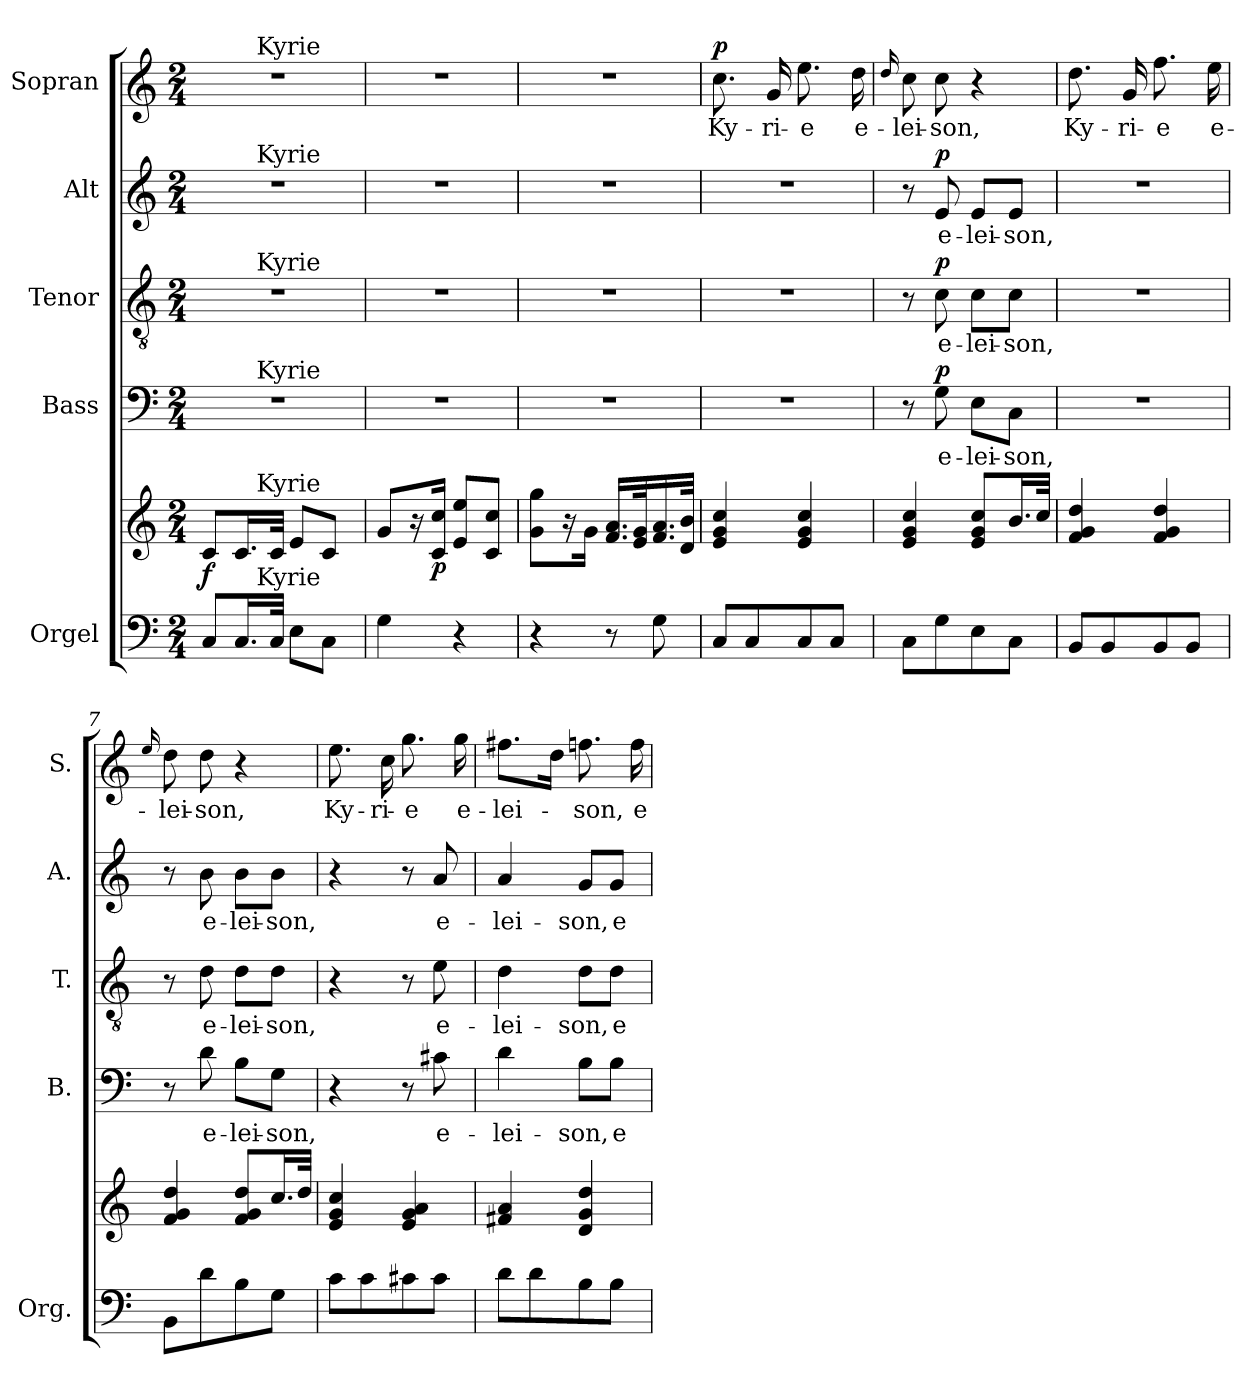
**kern	**kern	**dynam	**kern	**text	**dynam	**kern	**text	**dynam	**kern	**text	**dynam	**kern	**text	**dynam
*part5	*part5	*part5	*part4	*part4	*part4	*part3	*part3	*part3	*part2	*part2	*part2	*part1	*part1	*part1
*staff6	*staff5	*staff5/6	*staff4	*staff4	*staff4	*staff3	*staff3	*staff3	*staff2	*staff2	*staff2	*staff1	*staff1	*staff1
*I"Orgel	*	*	*I"Bass	*	*	*I"Tenor	*	*	*I"Alt	*	*	*I"Sopran	*	*
*I'Org.	*	*	*I'B.	*	*	*I'T.	*	*	*I'A.	*	*	*I'S.	*	*
*clefF4	*clefG2	*	*clefF4	*	*	*clefGv2	*	*	*clefG2	*	*	*clefG2	*	*
*k[]	*k[]	*	*k[]	*	*	*k[]	*	*	*k[]	*	*	*k[]	*	*
*C:	*C:	*	*C:	*	*	*C:	*	*	*C:	*	*	*C:	*	*
*M2/4	*M2/4	*	*M2/4	*	*	*M2/4	*	*	*M2/4	*	*	*M2/4	*	*
=1	=1	=1	=1	=1	=1	=1	=1	=1	=1	=1	=1	=1	=1	=1
!	!	!	!	!	!	!	!	!	!	!	!	!LO:TX:a:Bi:t=Andante	!	!
!	!	!	!	!	!	!	!	!	!LO:TX:a:Bi:t=Andante	!	!	!	!	!
!	!	!	!	!	!	!LO:TX:a:Bi:t=Andante	!	!	!	!	!	!	!	!
!	!	!	!LO:TX:a:Bi:t=Andante	!	!	!	!	!	!	!	!	!	!	!
!	!LO:TX:a:Bi:t=Andante	!	!	!	!	!	!	!	!	!	!	!	!	!
!LO:TX:a:Bi:t=Andante	!	!	!	!	!	!	!	!	!	!	!	!	!	!
!	!	!LO:DY:b	!	!	!	!	!	!	!	!	!	!	!	!
*^	*^	*	*^	*	*	*^	*	*	*^	*	*	*^	*	*
8C/L	8.ryy	8c/L	8.ryy	f	2r	8.ryy	.	.	2r	8.ryy	.	.	2r	8.ryy	.	.	2r	8.ryy	.	.
16.C/L	.	16.c/L	.	.	.	.	.	.	.	.	.	.	.	.	.	.	.	.	.	.
!	!	!	!	!	!	!	!	!	!	!	!	!	!	!	!	!	!	!LO:TX:a:t=Kyrie	!	!
!	!	!	!	!	!	!	!	!	!	!	!	!	!	!LO:TX:a:t=Kyrie	!	!	!	!	!	!
!	!	!	!	!	!	!	!	!	!	!LO:TX:a:t=Kyrie	!	!	!	!	!	!	!	!	!	!
!	!	!	!	!	!	!LO:TX:a:t=Kyrie	!	!	!	!	!	!	!	!	!	!	!	!	!	!
!	!	!	!LO:TX:a:t=Kyrie	!	!	!	!	!	!	!	!	!	!	!	!	!	!	!	!	!
!	!LO:TX:a:t=Kyrie	!	!	!	!	!	!	!	!	!	!	!	!	!	!	!	!	!	!	!
.	4ryy	.	4ryy	.	.	4ryy	.	.	.	4ryy	.	.	.	4ryy	.	.	.	4ryy	.	.
32C/JJk	.	32c/JJk	.	.	.	.	.	.	.	.	.	.	.	.	.	.	.	.	.	.
8E\L	.	8e/L	.	.	.	.	.	.	.	.	.	.	.	.	.	.	.	.	.	.
8C\J	.	8c/J	.	.	.	.	.	.	.	.	.	.	.	.	.	.	.	.	.	.
.	16ryy	.	16ryy	.	.	16ryy	.	.	.	16ryy	.	.	.	16ryy	.	.	.	16ryy	.	.
*v	*v	*	*	*	*v	*v	*	*	*v	*v	*	*	*v	*v	*	*	*v	*v	*	*
*	*v	*v	*	*	*	*	*	*	*	*	*	*	*	*	*
=2	=2	=2	=2	=2	=2	=2	=2	=2	=2	=2	=2	=2	=2	=2
4G\	8g/L	.	2r	.	.	2r	.	.	2r	.	.	2r	.	.
.	16r	.	.	.	.	.	.	.	.	.	.	.	.	.
!	!	!LO:DY:b	!	!	!	!	!	!	!	!	!	!	!	!
.	16c/ 16cc/Jk	p	.	.	.	.	.	.	.	.	.	.	.	.
4r	8e/ 8ee/L	.	.	.	.	.	.	.	.	.	.	.	.	.
.	8c/ 8cc/J	.	.	.	.	.	.	.	.	.	.	.	.	.
=3	=3	=3	=3	=3	=3	=3	=3	=3	=3	=3	=3	=3	=3	=3
4r	8g\ 8gg\L	.	2r	.	.	2r	.	.	2r	.	.	2r	.	.
.	16r	.	.	.	.	.	.	.	.	.	.	.	.	.
.	16g\Jk	.	.	.	.	.	.	.	.	.	.	.	.	.
8r	16.f/ 16.a/LL	.	.	.	.	.	.	.	.	.	.	.	.	.
.	32e/ 32g/k	.	.	.	.	.	.	.	.	.	.	.	.	.
8G\	16.f/ 16.a/	.	.	.	.	.	.	.	.	.	.	.	.	.
.	32d/ 32b/JJk	.	.	.	.	.	.	.	.	.	.	.	.	.
=4	=4	=4	=4	=4	=4	=4	=4	=4	=4	=4	=4	=4	=4	=4
!	!	!	!	!	!	!	!	!	!	!	!	!	!LO:LY:b	!LO:DY:a
8C/L	4e/ 4g/ 4cc/	.	2r	.	.	2r	.	.	2r	.	.	8.cc\	Ky-	p
8C/	.	.	.	.	.	.	.	.	.	.	.	.	.	.
!	!	!	!	!	!	!	!	!	!	!	!	!	!LO:LY:b	!
.	.	.	.	.	.	.	.	.	.	.	.	16g/	-ri-	.
!	!	!	!	!	!	!	!	!	!	!	!	!	!LO:LY:b	!
8C/	4e/ 4g/ 4cc/	.	.	.	.	.	.	.	.	.	.	8.ee\	-e	.
8C/J	.	.	.	.	.	.	.	.	.	.	.	.	.	.
!	!	!	!	!	!	!	!	!	!	!	!	!	!LO:LY:b	!
.	.	.	.	.	.	.	.	.	.	.	.	16dd\	e-	.
=5	=5	=5	=5	=5	=5	=5	=5	=5	=5	=5	=5	=5	=5	=5
.	.	.	.	.	.	.	.	.	.	.	.	16qqdd/	.	.
!	!	!	!	!	!	!	!	!	!	!	!	!	!LO:LY:b	!
8C\L	4e/ 4g/ 4cc/	.	8r	.	.	8r	.	.	8r	.	.	8cc\	-lei-	.
!	!	!	!	!LO:LY:b	!LO:DY:a	!	!LO:LY:b	!LO:DY:a	!	!LO:LY:b	!LO:DY:a	!	!LO:LY:b	!
8G\	.	.	8G\	e-	p	8c\	e-	p	8e/	e-	p	8cc\	-son,	.
!	!	!	!	!LO:LY:b	!	!	!LO:LY:b	!	!	!LO:LY:b	!	!	!	!
8E\	8e/ 8g/ 8cc/L	.	8E\L	-lei-	.	8c\L	-lei-	.	8e/L	-lei-	.	4r	.	.
!	!	!	!	!LO:LY:b	!	!	!LO:LY:b	!	!	!LO:LY:b	!	!	!	!
8C\J	16.b/L	.	8C\J	-son,	.	8c\J	-son,	.	8e/J	-son,	.	.	.	.
.	32cc/JJk	.	.	.	.	.	.	.	.	.	.	.	.	.
=6	=6	=6	=6	=6	=6	=6	=6	=6	=6	=6	=6	=6	=6	=6
!	!	!	!	!	!	!	!	!	!	!	!	!	!LO:LY:b	!
8BB/L	4f/ 4g/ 4dd/	.	2r	.	.	2r	.	.	2r	.	.	8.dd\	Ky-	.
8BB/	.	.	.	.	.	.	.	.	.	.	.	.	.	.
!	!	!	!	!	!	!	!	!	!	!	!	!	!LO:LY:b	!
.	.	.	.	.	.	.	.	.	.	.	.	16g/	-ri-	.
!	!	!	!	!	!	!	!	!	!	!	!	!	!LO:LY:b	!
8BB/	4f/ 4g/ 4dd/	.	.	.	.	.	.	.	.	.	.	8.ff\	-e	.
8BB/J	.	.	.	.	.	.	.	.	.	.	.	.	.	.
!	!	!	!	!	!	!	!	!	!	!	!	!	!LO:LY:b	!
.	.	.	.	.	.	.	.	.	.	.	.	16ee\	e-	.
=7	=7	=7	=7	=7	=7	=7	=7	=7	=7	=7	=7	=7	=7	=7
.	.	.	.	.	.	.	.	.	.	.	.	16qqee/	.	.
!	!	!	!	!	!	!	!	!	!	!	!	!	!LO:LY:b	!
8BB\L	4f/ 4g/ 4dd/	.	8r	.	.	8r	.	.	8r	.	.	8dd\	-lei-	.
!	!	!	!	!LO:LY:b	!	!	!LO:LY:b	!	!	!LO:LY:b	!	!	!LO:LY:b	!
8d\	.	.	8d\	e-	.	8d\	e-	.	8b\	e-	.	8dd\	-son,	.
!	!	!	!	!LO:LY:b	!	!	!LO:LY:b	!	!	!LO:LY:b	!	!	!	!
8B\	8f/ 8g/ 8dd/L	.	8B\L	-lei-	.	8d\L	-lei-	.	8b\L	-lei-	.	4r	.	.
!	!	!	!	!LO:LY:b	!	!	!LO:LY:b	!	!	!LO:LY:b	!	!	!	!
8G\J	16.cc/L	.	8G\J	-son,	.	8d\J	-son,	.	8b\J	-son,	.	.	.	.
.	32dd/JJk	.	.	.	.	.	.	.	.	.	.	.	.	.
=8	=8	=8	=8	=8	=8	=8	=8	=8	=8	=8	=8	=8	=8	=8
!	!	!	!	!	!	!	!	!	!	!	!	!	!LO:LY:b	!
8c\L	4e/ 4g/ 4cc/	.	4r	.	.	4r	.	.	4r	.	.	8.ee\	Ky-	.
8c\	.	.	.	.	.	.	.	.	.	.	.	.	.	.
!	!	!	!	!	!	!	!	!	!	!	!	!	!LO:LY:b	!
.	.	.	.	.	.	.	.	.	.	.	.	16cc\	-ri-	.
!	!	!	!	!	!	!	!	!	!	!	!	!	!LO:LY:b	!
8c#X\	4e/ 4g/ 4a/	.	8r	.	.	8r	.	.	8r	.	.	8.gg\	-e	.
!	!	!	!	!LO:LY:b	!	!	!LO:LY:b	!	!	!LO:LY:b	!	!	!	!
8c#\J	.	.	8c#X\	e-	.	8e\	e-	.	8a/	e-	.	.	.	.
!	!	!	!	!	!	!	!	!	!	!	!	!	!LO:LY:b	!
.	.	.	.	.	.	.	.	.	.	.	.	16gg\	e-	.
!!LO:LB:g=z
=9	=9	=9	=9	=9	=9	=9	=9	=9	=9	=9	=9	=9	=9	=9
!	!	!	!	!LO:LY:b	!	!	!LO:LY:b	!	!	!LO:LY:b	!	!	!LO:LY:b	!
8d\L	4f#X/ 4a/	.	4d\	-lei-	.	4d\	-lei-	.	4a/	-lei-	.	8.ff#X\L	-lei-	.
8d\	.	.	.	.	.	.	.	.	.	.	.	.	.	.
.	.	.	.	.	.	.	.	.	.	.	.	16dd\Jk	.	.
!	!	!	!	!LO:LY:b	!	!	!LO:LY:b	!	!	!LO:LY:b	!	!	!LO:LY:b	!
8B\	4d/ 4g/ 4dd/	.	8B\L	-son,	.	8d\L	-son,	.	8g/L	-son,	.	8.ffn\	-son,	.
!	!	!	!	!LO:LY:b	!	!	!LO:LY:b	!	!	!LO:LY:b	!	!	!	!
8B\J	.	.	8B\J	e-	.	8d\J	e-	.	8g/J	e-	.	.	.	.
!	!	!	!	!	!	!	!	!	!	!	!	!	!LO:LY:b	!
.	.	.	.	.	.	.	.	.	.	.	.	16ff\	e-	.
=	=	=	=	=	=	=	=	=	=	=	=	=	=	=
*-	*-	*-	*-	*-	*-	*-	*-	*-	*-	*-	*-	*-	*-	*-
